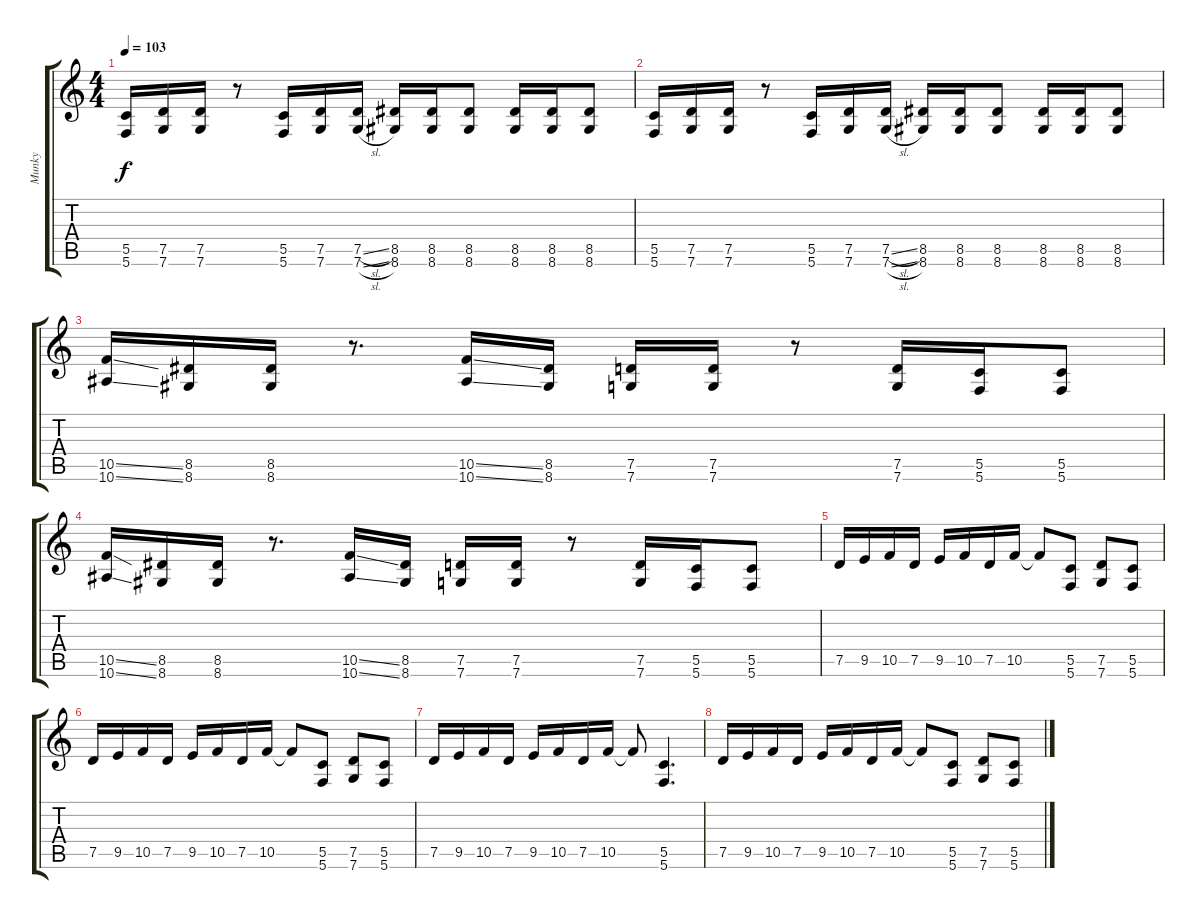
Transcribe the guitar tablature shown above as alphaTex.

\track ("Munky" "Munky") {instrument distortionguitar}
\staff {score tabs}
\tuning (D4 A3 F3 C3 G2 C2) {hide}
\ts (4 4)
\tempo 103
\clef g2
\ks c
(5.5 5.6).16{dy f} (7.5 7.6).16 (7.5 7.6).16 r.8 (5.5 5.6).16 (7.5 7.6).16 (7.5{sl} 7.6{sl}).16 (8.5 8.6).16 (8.5 8.6).16 (8.5 8.6).8 (8.5 8.6).16 (8.5 8.6).16 (8.5 8.6).8 |
(5.5 5.6).16 (7.5 7.6).16 (7.5 7.6).16 r.8 (5.5 5.6).16 (7.5 7.6).16 (7.5{sl} 7.6{sl}).16 (8.5 8.6).16 (8.5 8.6).16 (8.5 8.6).8 (8.5 8.6).16 (8.5 8.6).16 (8.5 8.6).8 |
(10.5{ss} 10.6{ss}).16 (8.5 8.6).16 (8.5 8.6).16 r.8{d} (10.5{ss} 10.6{ss}).16 (8.5 8.6).16 (7.5 7.6).16 (7.5 7.6).16 r.8 (7.5 7.6).16 (5.5 5.6).16 (5.5 5.6).8 |
(10.5{ss} 10.6{ss}).16 (8.5 8.6).16 (8.5 8.6).16 r.8{d} (10.5{ss} 10.6{ss}).16 (8.5 8.6).16 (7.5 7.6).16 (7.5 7.6).16 r.8 (7.5 7.6).16 (5.5 5.6).16 (5.5 5.6).8 |
7.5.16 9.5.16 10.5.16 7.5.16 9.5.16 10.5.16 7.5.16 10.5.16 10.5{t}.8 (5.5 5.6).8 (7.5 7.6).8 (5.5 5.6).8 |
7.5.16 9.5.16 10.5.16 7.5.16 9.5.16 10.5.16 7.5.16 10.5.16 10.5{t}.8 (5.5 5.6).8 (7.5 7.6).8 (5.5 5.6).8 |
7.5.16 9.5.16 10.5.16 7.5.16 9.5.16 10.5.16 7.5.16 10.5.16 10.5{t}.8 (5.5 5.6).4{d} |
7.5.16 9.5.16 10.5.16 7.5.16 9.5.16 10.5.16 7.5.16 10.5.16 10.5{t}.8 (5.5 5.6).8 (7.5 7.6).8 (5.5 5.6).8
